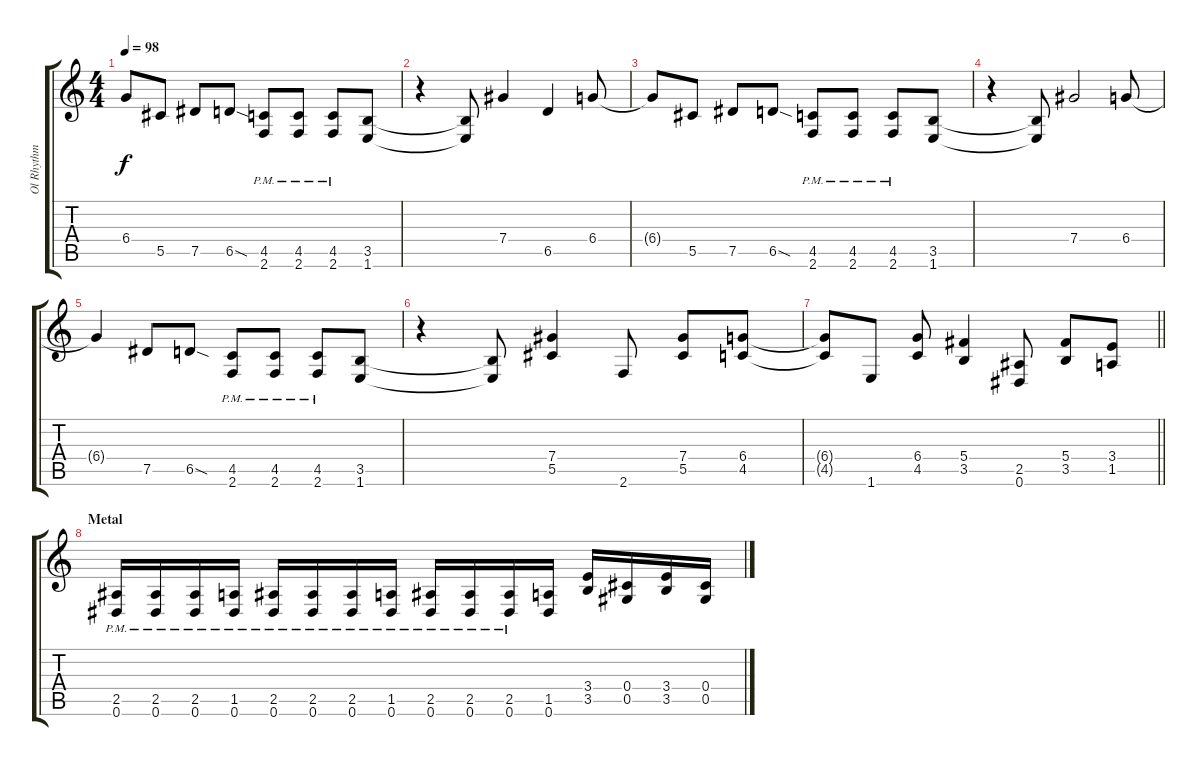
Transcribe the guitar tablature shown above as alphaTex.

\track ("Ol Rhythm" "Ol Rhythm") {instrument distortionguitar}
\staff {score tabs}
\tuning (Eb4 Bb3 Gb3 Db3 Ab2 Eb2) {hide}
\ts (4 4)
\tempo 98
\clef g2
\ks c
6.4{t}.8{dy f} 5.5.8 7.5.8 6.5{sod}.8 (4.5{pm} 2.6{pm}).8 (4.5{pm} 2.6{pm}).8 (4.5{pm} 2.6{pm}).8 (3.5 1.6).8 |
r.4 (3.5{t} 1.6{t}).8 7.4.4 6.5.4 6.4.8 |
6.4{t}.8 5.5.8 7.5.8 6.5{sod}.8 (4.5{pm} 2.6{pm}).8 (4.5{pm} 2.6{pm}).8 (4.5{pm} 2.6{pm}).8 (3.5 1.6).8 |
r.4 (3.5{t} 1.6{t}).8 7.4.2 6.4.8 |
6.4{t}.4 7.5.8 6.5{sod}.8 (4.5{pm} 2.6{pm}).8 (4.5{pm} 2.6{pm}).8 (4.5{pm} 2.6{pm}).8 (3.5 1.6).8 |
r.4 (3.5{t} 1.6{t}).8 (7.4 5.5).4 2.6.8 (7.4 5.5).8 (6.4 4.5).8 |
\barLineRight lightlight
(6.4{t} 4.5{t}).8 1.6.8 (6.4 4.5).8 (5.4 3.5).4 (2.5 0.6).8 (5.4 3.5).8 (3.4 1.5).8 |
\section ("" "Metal")
(2.5{pm} 0.6{pm}).16 (2.5{pm} 0.6{pm}).16 (2.5{pm} 0.6{pm}).16 (1.5{pm} 0.6{pm}).16 (2.5{pm} 0.6{pm}).16 (2.5{pm} 0.6{pm}).16 (2.5{pm} 0.6{pm}).16 (1.5{pm} 0.6{pm}).16 (2.5{pm} 0.6{pm}).16 (2.5{pm} 0.6{pm}).16 (2.5{pm} 0.6{pm}).16 (1.5 0.6).16 (3.4 3.5).16 (0.4 0.5).16 (3.4 3.5).16 (0.4 0.5).16
